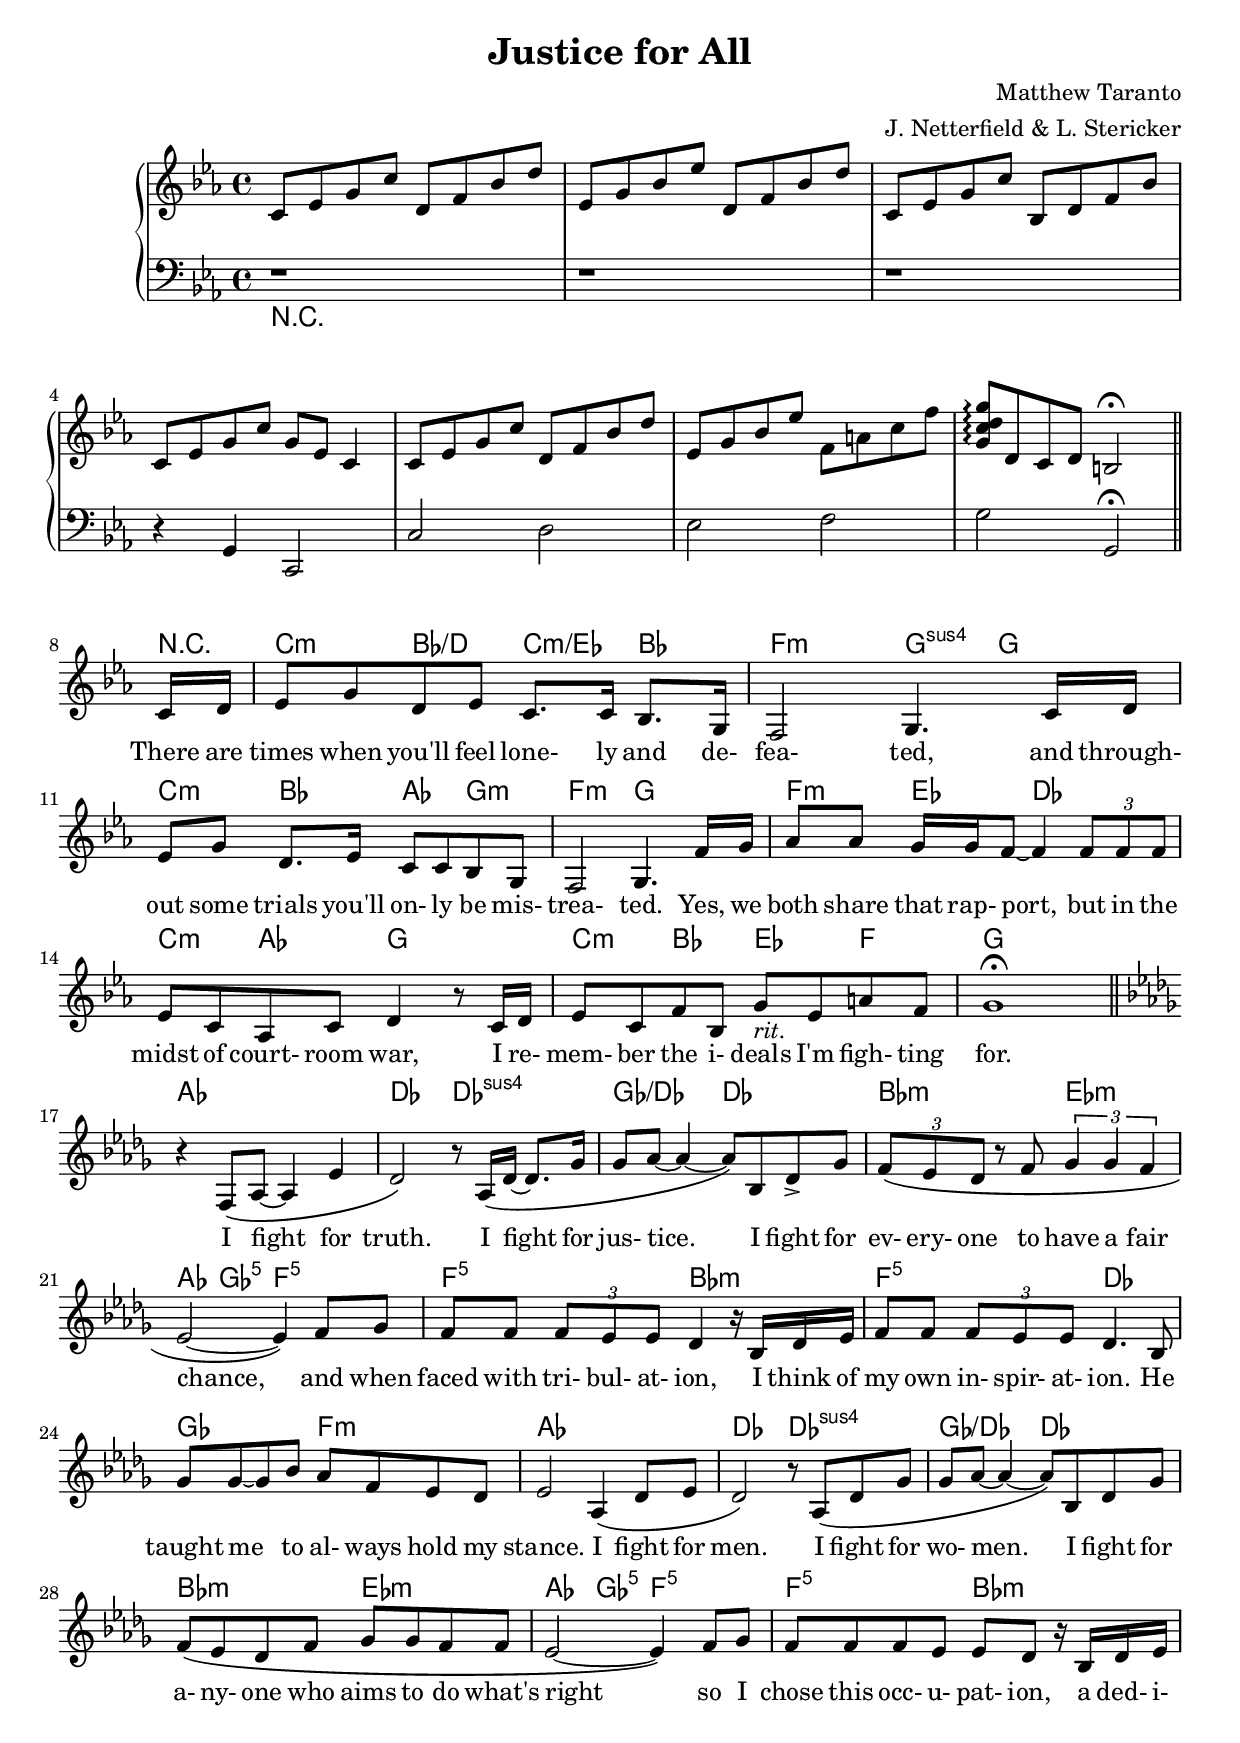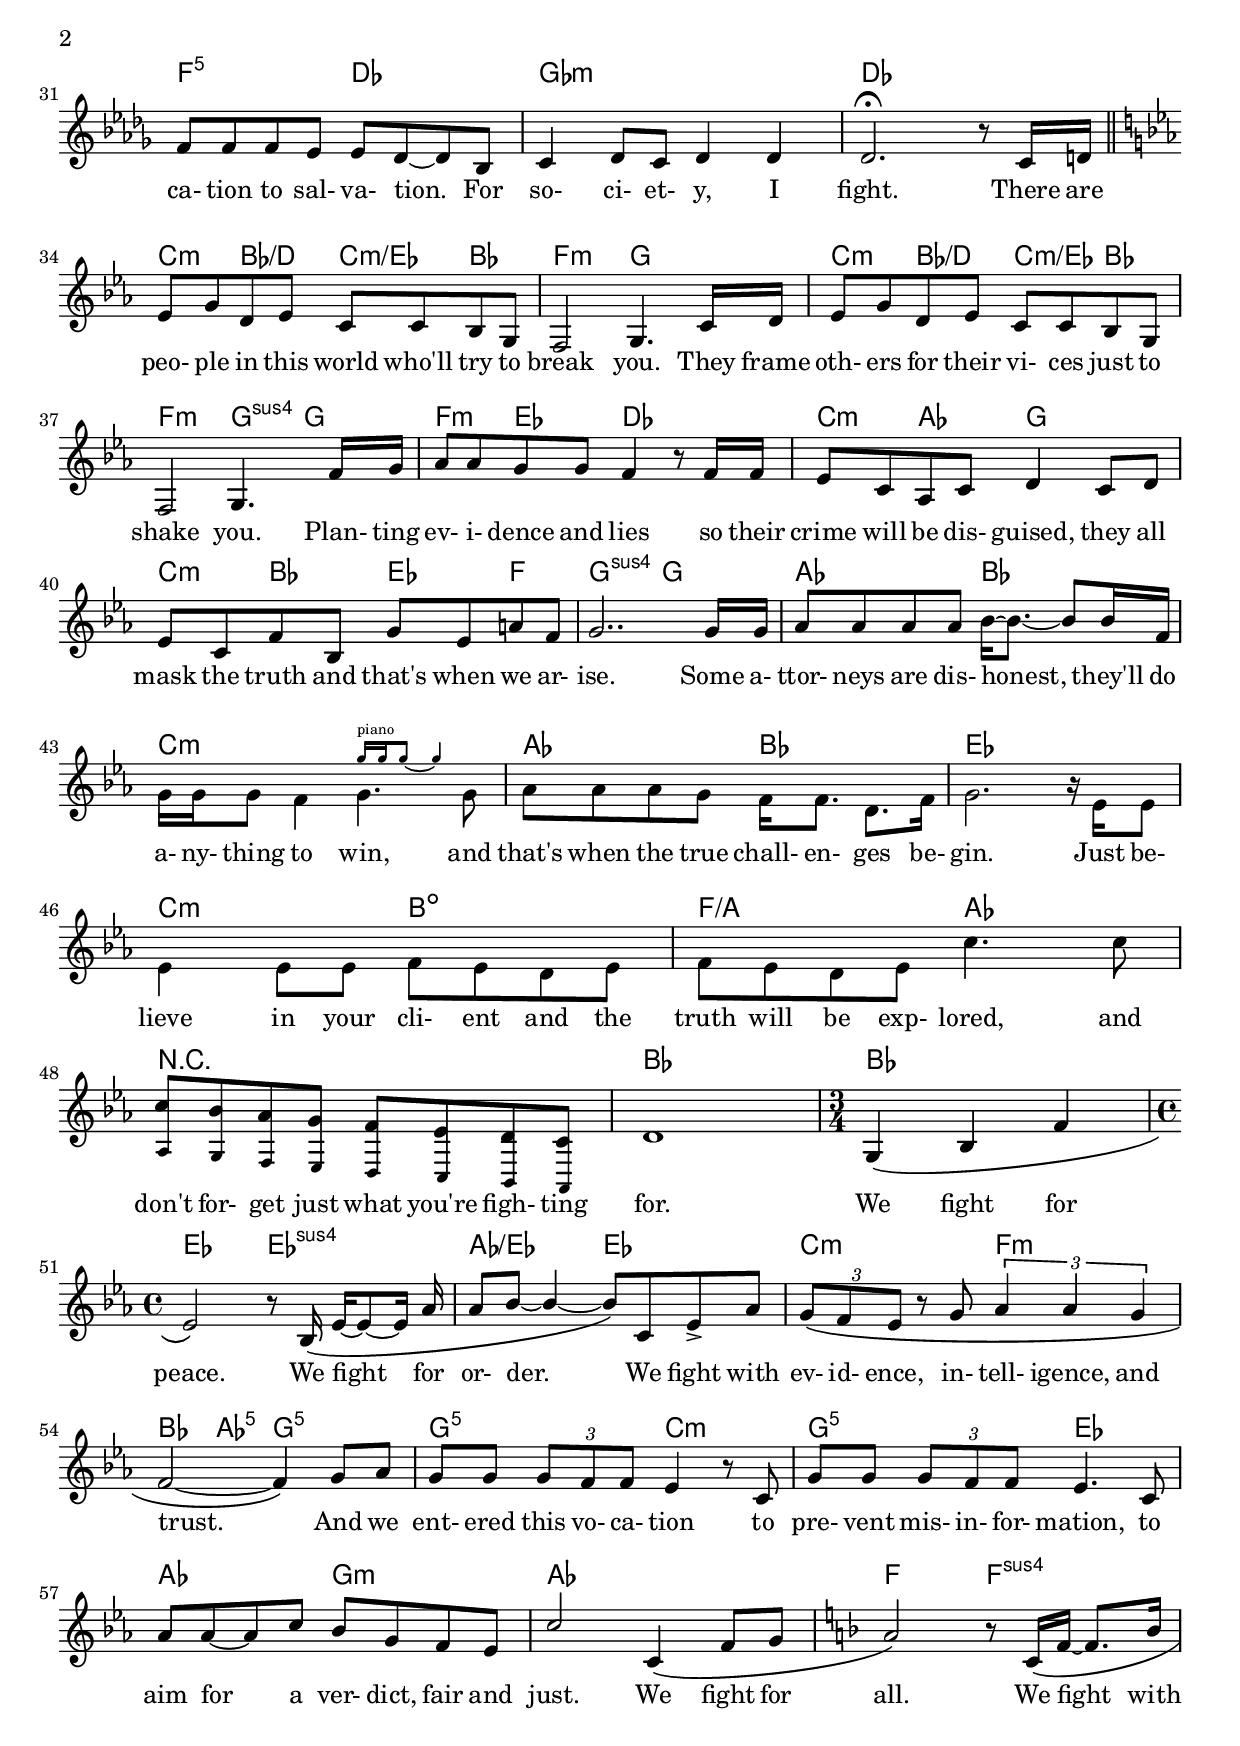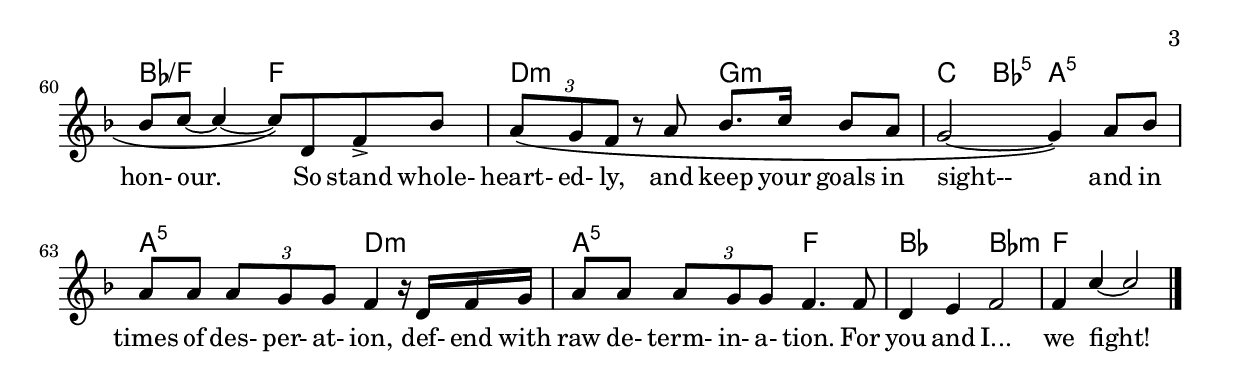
 \header {
  title = "Justice for All"
  composer = "Matthew Taranto"
  arranger = "J. Netterfield & L. Stericker"
}

\layout {   
  \context {     
    \Staff \RemoveEmptyStaves
    \override VerticalAxisGroup #'remove-first = ##t
  }
}

\score {
  <<
  \new PianoStaff \relative c' <<
    \new Staff {
      \key c \minor
      c8 ees g c
      d, f bes d |
      ees, g bes ees
      d, f bes d |
      c, ees g c
      bes, d f bes |
      c, ees g c g ees c4 |

      c8 ees g c
      d, f bes d |
      ees, g bes ees
      f, a c f |
      <g, c d g>8\arpeggio
      d c d b2\fermata 
      \bar "||"
      % Hide time signature
      \override Staff.TimeSignature #'stencil = ##f

      % Without this, some extra space is added after the line...
      \once \set Staff.explicitKeySignatureVisibility = #end-of-line-invisible
      \break
    }
    \new Staff {
      \key c \minor
      \clef bass
      r1 |
      r1 |
      r1 |
      r4 g, c,2 |

      c'2
      d
      ees
      f |
      g2
      g,\fermata
      \bar "||"
      % Hide time signature
      \override Staff.TimeSignature #'stencil = ##f

      % Without this, some extra space is added after the line...
      \once \set Staff.explicitKeySignatureVisibility = #end-of-line-invisible
      \break
    }
  >> 
  \chords {
  \set Staff.midiInstrument = #"guitar"
    R1*7

    % Without this, some extra space is added after the line...
    \once \set Staff.explicitKeySignatureVisibility = #end-of-line-invisible
    \break

    \time 1/8
    r8

    \time 4/4
    \powerChords
    
    c4:m bes/d c:m/ees bes
    f2:m g4:sus4 g

    c4:m bes aes g:m
    f2:m g

    f4:m ees des2
    c4:m aes g2

    c4:m bes ees f
    g1
    aes1

    des2 des:sus4
    ges/des des
    bes:m ees:m
    aes4 ges:1.5 f2:1.5

    f2:1.5 bes:m
    f2:1.5 des
    ges f:m
    aes1

    des2 des:sus4
    ges/des des
    bes:m ees:m
    aes4 ges:1.5 f2:1.5

    f2:1.5 bes:m
    f2:1.5 des
    ges1:m
    des1

    c4:m bes/d c:m/ees bes
    f2:m g2

    c4:m bes/d c:m/ees bes
    f2:m g4:sus4 g

    f4:m ees des2
    c4:m aes g2
    c4:m bes ees f
    g2:sus4 g

    aes bes
    c1:m
    aes2 bes
    ees1
    c2:m b:dim
    f/a aes

    r1
    bes

    \transpose des ees {
      \time 3/4
      aes2.
      \time 4/4

      des2 des:sus4
      ges/des des
      bes:m ees:m
      aes4 ges:1.5 f2:1.5

      f2:1.5 bes:m
      f2:1.5 des
      ges f:m
    }

    aes1

    \transpose des f {
      des2 des:sus4
      ges/des des
      bes:m ees:m
      aes4 ges:1.5 f2:1.5

      f2:1.5 bes:m
      f2:1.5 des
      ges2 ges2:m
      des1
    }
  }
  \new Staff \relative c {
    R1*7
    \override Staff.TimeSignature #'stencil = ##f

    % Without this, some extra space is added after the line...
    \once \set Staff.explicitKeySignatureVisibility = #end-of-line-invisible
    \break

    \key c \minor
    \time 1/8
    \new Voice = "vocals" {
      c'16 d
      \time 4/4
    
      ees8 g d ees c8. c16 bes8. g16 |
      f2 g4. c16 d |
      
      % Show future time signatures (remember, we got rid of them above...) 
      \override Staff.TimeSignature #'stencil = ##t

      ees8 g d8. ees16 c8 c bes g |
      f2 g4. f'16 g |

      aes8 aes g16 g f8 ~ f4
      \tuplet 3/2 { f8 f f } |
      ees c aes c d4
      r8 c16 d |
      ees8 c f bes, g'_\markup{\italic rit.} ees a f |
      g1  \fermata

      \bar "||"

      \key des \major
      r4 f,8\( aes8 ~ aes4 ees' |
      des2 \) r8 aes16 \( des ~ des8. ges16 |
      ges8 aes ~ aes4 ~ aes8 \)
      bes, des-> ges |
      \tuplet 3/2 {f \( ees des8} r f \tuplet 3/2 { ges4 ges f }|
      ees2 ~ ees4 \) f8 ges |
      f f \tuplet 3/2 {f ees ees} des4 r16 bes16 des ees |
      f8 f \tuplet 3/2 {f ees ees} des4. bes8 |
      ges' ges ~ ges bes aes f ees des |
      ees2  aes,4 \( des8 ees |
      
      des2 \) r8 aes  \( des ges |
      ges aes ~ aes4 ~ aes8 \)
      bes, des ges |
      f \( ees des8 f ges8 ges f f |
      ees2 ~ ees4 \) f8 ges |
      f f f ees ees des r16 bes16 des ees |
      f8 f f ees ees des ~ des bes |

      c4 des8 c des4 des |
      des2.\fermata r8 c16 d \bar "||"

      \break
      \key c \minor

      ees8 g d ees c c bes g |
      f2 g4. c16 d |

      ees8 g d ees c c bes g |
      f2 g4. f'16 g |

      aes8 aes g g f4
      r8 f16 f
      ees8 c aes c d4
      c8 d |
      ees c f bes, g' ees a f |
      g2.. g16  g |

      aes8 aes aes aes bes16 ~ bes8. ~ bes8 bes16 f |
      <<
        { \stemDown g16 g g8 f4 g4. g8 | }
        \new CueVoice {
          s2 \stemUp g'16^"piano" g g8 ~ g4 |
        }
      >>
      aes,8 aes aes g f16 f8. d f16 |
      g2. r16 ees ees8 |
      ees4 ees8 ees f8 ees d ees |
      f ees d ees c'4. c8 |
      {
        \stemUp
        <c \tweak font-size #-2 aes,>
        <bes \tweak font-size #-2 g,>
        <aes \tweak font-size #-2 f,>
        <g \tweak font-size #-2 ees,>
        <f \tweak font-size #-2 d,>
        <ees \tweak font-size #-2 c,>
        <d \tweak font-size #-2 bes,>
        <c \tweak font-size #-2 aes,> |
      }
      d1

      % (Ã¢ÂÂ¯ÃÂ°Ã¢ÂÂ¡ÃÂ°Ã¯Â¼ÂÃ¢ÂÂ¯Ã¯Â¸Âµ Ã¢ÂÂ»Ã¢ÂÂÃ¢ÂÂ»)
      \time 3/4
      g,4 \( bes f'
      \time 4/4

      %  (Ã¢ÂÂ¯ÃÂ°Ã¢ÂÂ¡ÃÂ°Ã¯Â¼ÂÃ¢ÂÂ¯Ã¯Â¸Âµ Ã¢ÂÂ»Ã¢ÂÂÃ¢ÂÂ»)
      \transpose des ees \relative des' {
        des2 \) r8 aes16 \( des [~ des8 ~ des16] ges |
        ges8 aes ~ aes4 ~ aes8 \)
        bes, des-> ges |
        \tuplet 3/2 {f \( ees des8} r f \tuplet 3/2 { ges4 ges f }|
        ees2 ~ ees4 \) f8 ges |
        f f \tuplet 3/2 {f ees ees} des4 r8 bes8 |
        f'  8 f \tuplet 3/2 {f ees ees} des4. bes8 |
        ges' ges ~ ges bes aes f ees des |
      }
      c'2 c,4 \( f8 g 

      % (Ã¢ÂÂ¯ÃÂ°Ã¢ÂÂ¡ÃÂ°Ã¯Â¼ÂÃ¢ÂÂ¯Ã¯Â¸Âµ Ã¢ÂÂ»Ã¢ÂÂÃ¢ÂÂ»)
      \key f \major
      a2 \)
      \transpose des f \relative des' {
        r8 aes16 \( des ~ des8. ges16 |
        ges8 aes ~ aes4 ~ aes8 \)
        bes, des-> ges |
        \tuplet 3/2 {f \( ees des8} r f ges8. aes16 ges8 f |
        ees2 ~ ees4 \) f8 ges |
        f f \tuplet 3/2 {f ees ees} des4 r16 bes des ees |
        f8 f \tuplet 3/2 {f ees ees} des4. des8 |
      }
      d,4 e f2
      f4 c'4 ~ c2

      \bar "|."
    }
  }
  \new Lyrics \lyricsto "vocals" {
    There are times when you'll feel lone- ly and de-
    fea- ted, and through- out some trials you'll on- ly be mis-
    trea- ted. Yes, we
    both share that rap- port, but in the
    midst of court- room war, I re-
    mem- ber the i- deals I'm figh- ting
    for.

    I fight for truth.
    I fight for jus- tice.
    I fight for ev- ery- one to have a fair chance,
    
    and when faced with tri- bul- at- ion,
    I think of my own in- spir- at- ion.
    He taught me to al- ways hold my stance.

    I fight for men.
    I fight for wo- men.
    I fight for a- ny- one who aims to do what's right
    so I chose this occ- u- pat- ion,
    a ded- i- ca- tion to sal- va- tion.
    For so- ci- et- y, I fight.

    There are peo- ple in this world who'll try to break you.
    They frame oth- ers for their vi- ces just to shake you.
    Plan- ting ev- i- dence and lies
    so their crime will be dis- guised,
    they all mask the truth and that's when we ar- ise.

    Some a- ttor- neys are dis- honest, they'll do a- ny- thing to win,
    and that's when the true chall- en- ges be- gin.
    Just be- lieve in your cli- ent and the truth will be exp- lored,
    and don't for- get just what you're figh- ting for.

    We fight for peace.
    We fight for or- der.
    We fight with ev- id- ence, in- tell- igence, and trust.
    And we ent- ered this vo- ca- tion to
    pre- vent mis- in- for- mation, to
    aim for a ver- dict, fair and just.

    We fight for all.
    We fight with hon- our.
    So stand whole- heart- ed- ly,
    and keep your goals in sight--
    and in times of des- per- at- ion,
    def- end with raw de- term- in- a- tion.
    For you and I...
    we fight!
  }
  >>
  \midi {}
  \layout {}
}